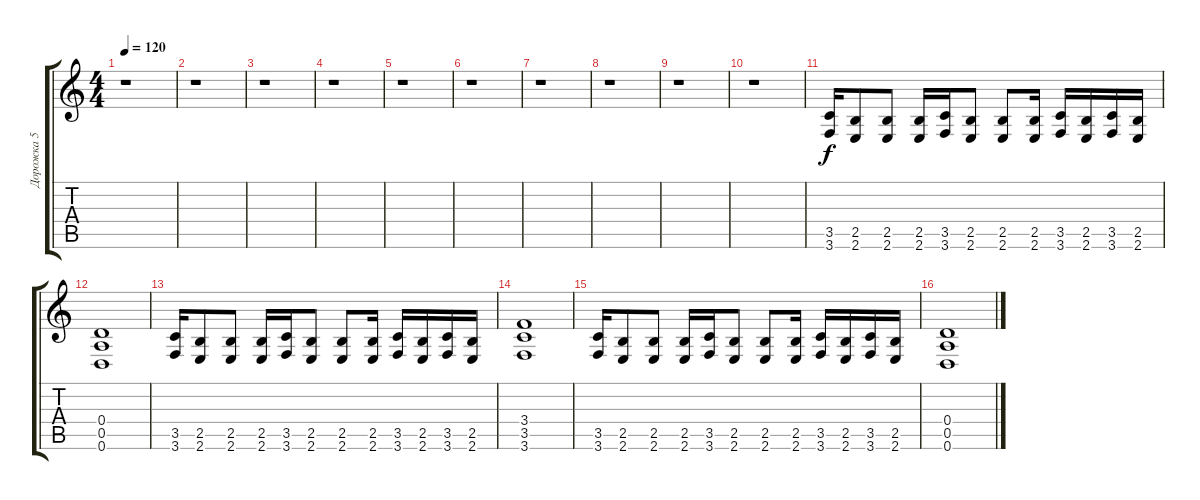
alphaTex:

\track ("Дорожка 5" "Дорожка 5") {instrument overdrivenguitar}
\staff {score tabs}
\tuning (E4 B3 G3 D3 A2 D2) {hide}
\ts (4 4)
\tempo 120
\clef g2
\ks c
r.1{dy f} |
r.1 |
r.1 |
r.1 |
r.1 |
r.1 |
r.1 |
r.1 |
r.1 |
r.1 |
(3.5 3.6).16 (2.5 2.6).8 (2.5 2.6).8 (2.5 2.6).16 (3.5 3.6).16 (2.5 2.6).8 (2.5 2.6).8 (2.5 2.6).16 (3.5 3.6).16 (2.5 2.6).16 (3.5 3.6).16 (2.5 2.6).16 |
(0.4 0.5 0.6).1 |
(3.5 3.6).16 (2.5 2.6).8 (2.5 2.6).8 (2.5 2.6).16 (3.5 3.6).16 (2.5 2.6).8 (2.5 2.6).8 (2.5 2.6).16 (3.5 3.6).16 (2.5 2.6).16 (3.5 3.6).16 (2.5 2.6).16 |
(3.4 3.5 3.6).1 |
(3.5 3.6).16 (2.5 2.6).8 (2.5 2.6).8 (2.5 2.6).16 (3.5 3.6).16 (2.5 2.6).8 (2.5 2.6).8 (2.5 2.6).16 (3.5 3.6).16 (2.5 2.6).16 (3.5 3.6).16 (2.5 2.6).16 |
(0.4 0.5 0.6).1
